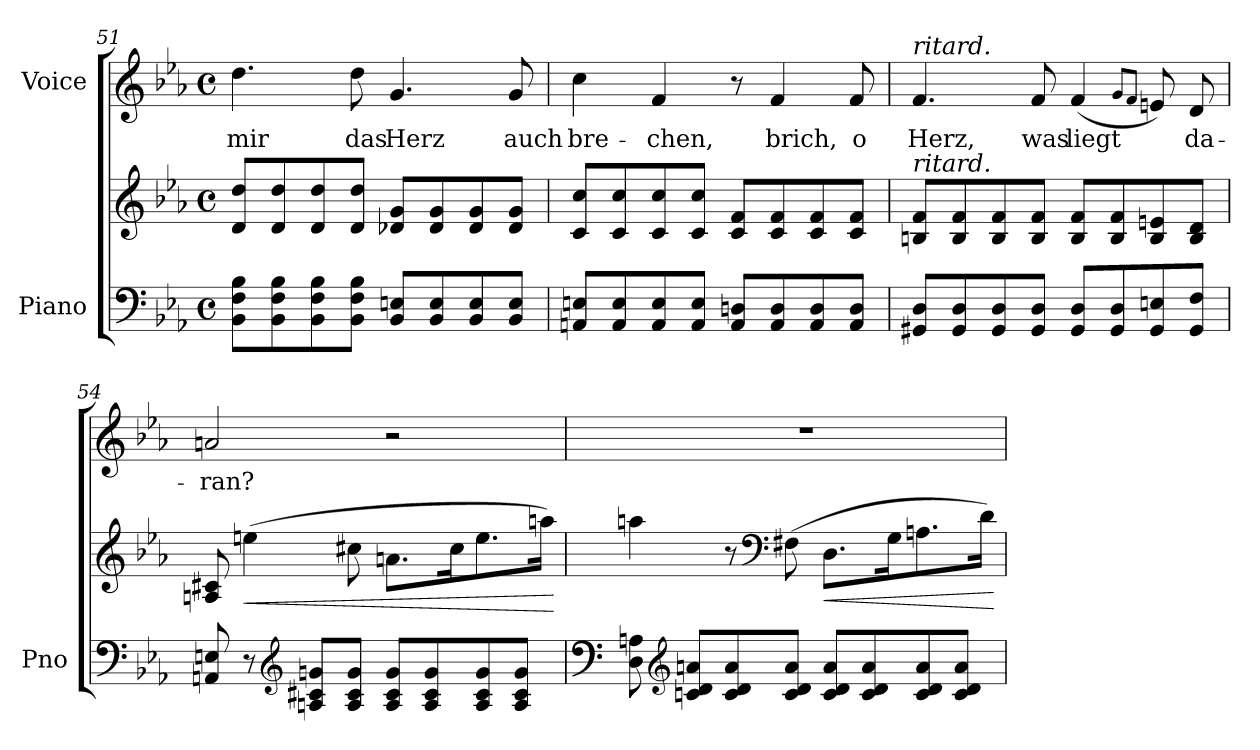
**kern	**kern	**dynam	**kern	**text
*part2	*part2	*part2	*part1	*part1
*staff3	*staff2	*staff2/3	*staff1	*staff1
*I"Piano	*	*	*I"Voice	*
*I'Pno	*	*	*	*
*clefF4	*clefG2	*	*clefG2	*
*k[b-e-a-]	*k[b-e-a-]	*	*k[b-e-a-]	*
*M4/4	*M4/4	*	*M4/4	*
*met(c)	*met(c)	*	*met(c)	*
=51	=51	=51	=51	=51
!	!	!	!	!LO:LY:b
8BB-\ 8F\ 8B-\L	8d/ 8dd/L	.	4.dd\	mir
8BB-\ 8F\ 8B-\	8d/ 8dd/	.	.	.
8BB-\ 8F\ 8B-\	8d/ 8dd/	.	.	.
!	!	!	!	!LO:LY:b
8BB-\ 8F\ 8B-\J	8d/ 8dd/J	.	8dd\	das
!	!	!	!	!LO:LY:b
8BB-/ 8En/L	8d-X/ 8g/L	.	4.g/	Herz
8BB-/ 8E/	8d-/ 8g/	.	.	.
8BB-/ 8E/	8d-/ 8g/	.	.	.
!	!	!	!	!LO:LY:b
8BB-/ 8E/J	8d-/ 8g/J	.	8g/	auch
!!LO:LB:g=z
=52	=52	=52	=52	=52
!	!	!	!	!LO:LY:b
8AAn/ 8En/L	8c/ 8cc/L	.	4cc\	bre-
8AA/ 8E/	8c/ 8cc/	.	.	.
!	!	!	!	!LO:LY:b
8AA/ 8E/	8c/ 8cc/	.	4f/	-chen,
8AA/ 8E/J	8c/ 8cc/J	.	.	.
8AA/ 8Dn/L	8c/ 8f/L	.	8r	.
!	!	!	!	!LO:LY:b
8AA/ 8D/	8c/ 8f/	.	4f/	brich,
8AA/ 8D/	8c/ 8f/	.	.	.
!	!	!	!	!LO:LY:b
8AA/ 8D/J	8c/ 8f/J	.	8f/	o
=53	=53	=53	=53	=53
!	!	!	!LO:TX:a:i:t=ritard.	!
!	!LO:TX:a:i:t=ritard.	!	!	!
!	!	!	!	!LO:LY:b
8GG#X/ 8D/L	8Bn/ 8f/L	.	4.f/	Herz,
8GG#/ 8D/	8B/ 8f/	.	.	.
8GG#/ 8D/	8B/ 8f/	.	.	.
!	!	!	!	!LO:LY:b
8GG#/ 8D/J	8B/ 8f/J	.	8f/	was
*	*	*	*MM90	*
!	!	!	!	!LO:LY:b
8GG#/ 8D/L	8B/ 8f/L	.	(4f/	liegt
8GG#/ 8D/	8B/ 8f/	.	.	.
.	.	.	8qg/L	.
.	.	.	8qf/J	.
8GG#/ 8En/	8B/ 8en/	.	8en/)	.
!	!	!	!	!LO:LY:b
8GG#/ 8F/J	8B/ 8d/J	.	8d/	da-
=54	=54	=54	=54	=54
!	!	!	!	!LO:LY:b
8AAn/ 8En/	8An/ 8c#X/	.	2an/	-ran?
!	!	!LO:HP:b	!	!
8r	(4een\	<	.	.
*clefG2	*	*	*	*
8An/ 8c#X/ 8gn/L	.	.	.	.
8A/ 8c#/ 8g/J	8cc#X\	.	.	.
*	*	*	*MM110	*
8A/ 8c#/ 8g/L	8.an\L	.	2r	.
8A/ 8c#/ 8g/	.	.	.	.
.	16cc#\K	.	.	.
8A/ 8c#/ 8g/	8.ee\	.	.	.
8A/ 8c#/ 8g/J	.	.	.	.
.	16aan\Jk)	.	.	.
.	.	[	.	.
=55	=55	=55	=55	=55
*clefF4	*	*	*	*
8D\ 8An\	4aan\	.	1r	.
*clefG2	*	*	*	*
8cn/ 8d/ 8an/L	.	.	.	.
8c/ 8d/ 8a/	8r	.	.	.
*	*clefF4	*	*	*
8c/ 8d/ 8a/J	(8F#X\	.	.	.
!	!	!LO:HP:b	!	!
8c/ 8d/ 8a/L	8.D\L	<	.	.
8c/ 8d/ 8a/	.	.	.	.
.	16G\K	.	.	.
8c/ 8d/ 8a/	8.An\	.	.	.
8c/ 8d/ 8a/J	.	.	.	.
.	16d\Jk)	.	.	.
.	.	[	.	.
=	=	=	=	=
*-	*-	*-	*-	*-
